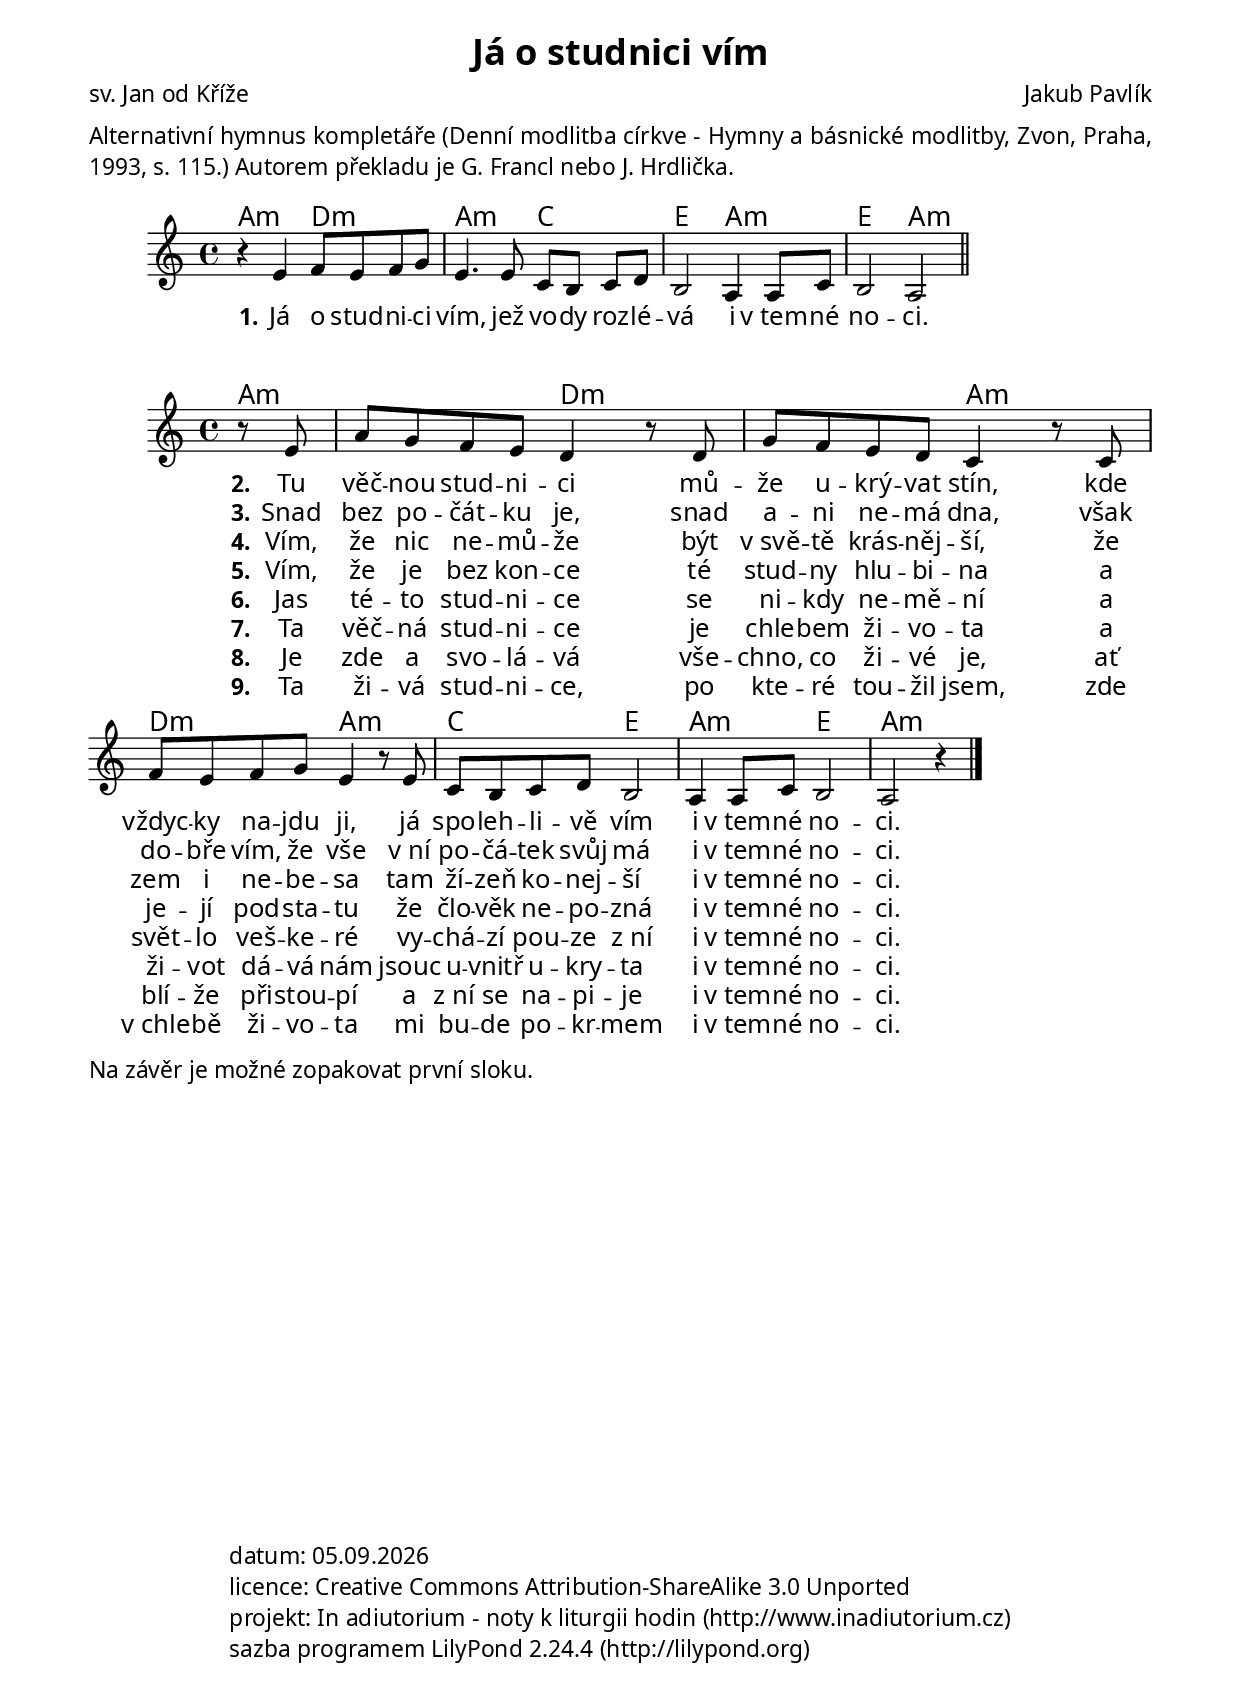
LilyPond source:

\version "2.12.3"

\include "../spolecne/nadpisy.ly"
\include "../spolecne/tiraz.ly"
\include "../spolecne/layout.ly"

\header {
  title = "Já o studnici vím"
  poet = "sv. Jan od Kříže"
  composer = "Jakub Pavlík"
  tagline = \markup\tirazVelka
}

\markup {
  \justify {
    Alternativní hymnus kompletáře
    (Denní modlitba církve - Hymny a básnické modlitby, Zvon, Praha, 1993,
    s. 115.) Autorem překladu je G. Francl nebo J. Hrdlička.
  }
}


\score {
  <<
  \chords {
    a2:m d2:m a2:m
    c2 e2
    a2:m e a:m
  }
  \relative c' {
    \key a \minor
    \time 4/4

    % zpusobi, ze v rezimu bez automatickych tramku (beams) maji noty
    % v tramku kazda svou slabiku - tramek netvori melisma,
    % melisma tvori pouze ligatury
    \set melismaBusyProperties = #'(tieMelismaBusy slurMelismaBusy)

    \autoBeamOff
    r4 e4 f8[ e f g]
    e4. e8  c[ b] c[ d] b2
    a4 a8[ c] b2 a \bar "||"
  }
  \addlyrics {
    \set stanza = #"1."
    Já o stud -- ni -- ci vím,
    jež vo -- dy roz -- lé -- vá
    i v_tem -- né no -- ci.
  }
  >>
}

\score {
  <<
  \chords {
    a2.:m d1:m a2:m d2:m a2:m c2 e2 a2:m e2 a2:m
  }
  \relative c' {
    \key a \minor
    \time 4/4
    \override Beam #'breakable = ##t
    \set melismaBusyProperties = #'(tieMelismaBusy slurMelismaBusy)

    \autoBeamOff

    \partial 4 { r8 e } a[ g f e] d4 r8 d8 | g[ f e d] c4 r8 c8 |
    f[ e f g] e4 r8 e8 | c[ b c d] b2
    a4 a8[ c] b2 a r4 \bar "|."
  }

  \addlyrics {
    \set stanza = #"2."
    Tu věč -- nou stud -- ni -- ci
    mů -- že u -- krý -- vat stín,
    kde vždyc -- ky na -- jdu ji,
    já spo -- leh -- li -- vě vím
    i v_tem -- né no -- ci.
  }

  \addlyrics {
    \set stanza = #"3."
    Snad bez po -- čát -- ku je,
    snad a -- ni ne -- má dna,
    však do -- bře vím, že vše
    v_ní po -- čá -- tek svůj má
    i v_tem -- né no -- ci.
  }

  \addlyrics {
    \set stanza = #"4."
    Vím, že nic ne -- mů -- že
    být v_svě -- tě krás -- něj -- ší,
    že zem i ne -- be -- sa
    tam ží -- zeň ko -- nej -- ší
    i v_tem -- né no -- ci.
  }

  \addlyrics {
    \set stanza = #"5."
    Vím, že je bez kon -- ce
    té stud -- ny hlu -- bi -- na
    a je -- jí pod -- sta -- tu
    že člo -- věk ne -- po -- zná
    i v_tem -- né no -- ci.
  }

  \addlyrics {
    \set stanza = #"6."
    Jas té -- to stud -- ni -- ce
    se ni -- kdy ne -- mě -- ní
    a svět -- lo veš -- ke -- ré
    vy -- chá -- zí pou -- ze z_ní
    i v_tem -- né no -- ci.
  }

  \addlyrics {
    \set stanza = #"7."
    Ta věč -- ná stud -- ni -- ce
    je chle -- bem ži -- vo -- ta
    a ži -- vot dá -- vá nám
    jsouc u -- vnitř u -- kry -- ta
    i v_tem -- né no -- ci.
  }

  \addlyrics {
    \set stanza = #"8."
    Je zde a svo -- lá -- vá
    vše -- chno, co ži -- vé je,
    ať blí -- že při -- stou -- pí
    a z_ní se na -- pi -- je
    i v_tem -- né no -- ci.
  }

  \addlyrics {
    \set stanza = #"9."
    Ta ži -- vá stud -- ni -- ce,
    po kte -- ré tou -- žil jsem,
    zde v_chle -- bě ži -- vo -- ta
    mi bu -- de po -- kr -- mem
    i v_tem -- né no -- ci.
  }
  >>
}

\markup {
    Na závěr je možné zopakovat první sloku.
}

